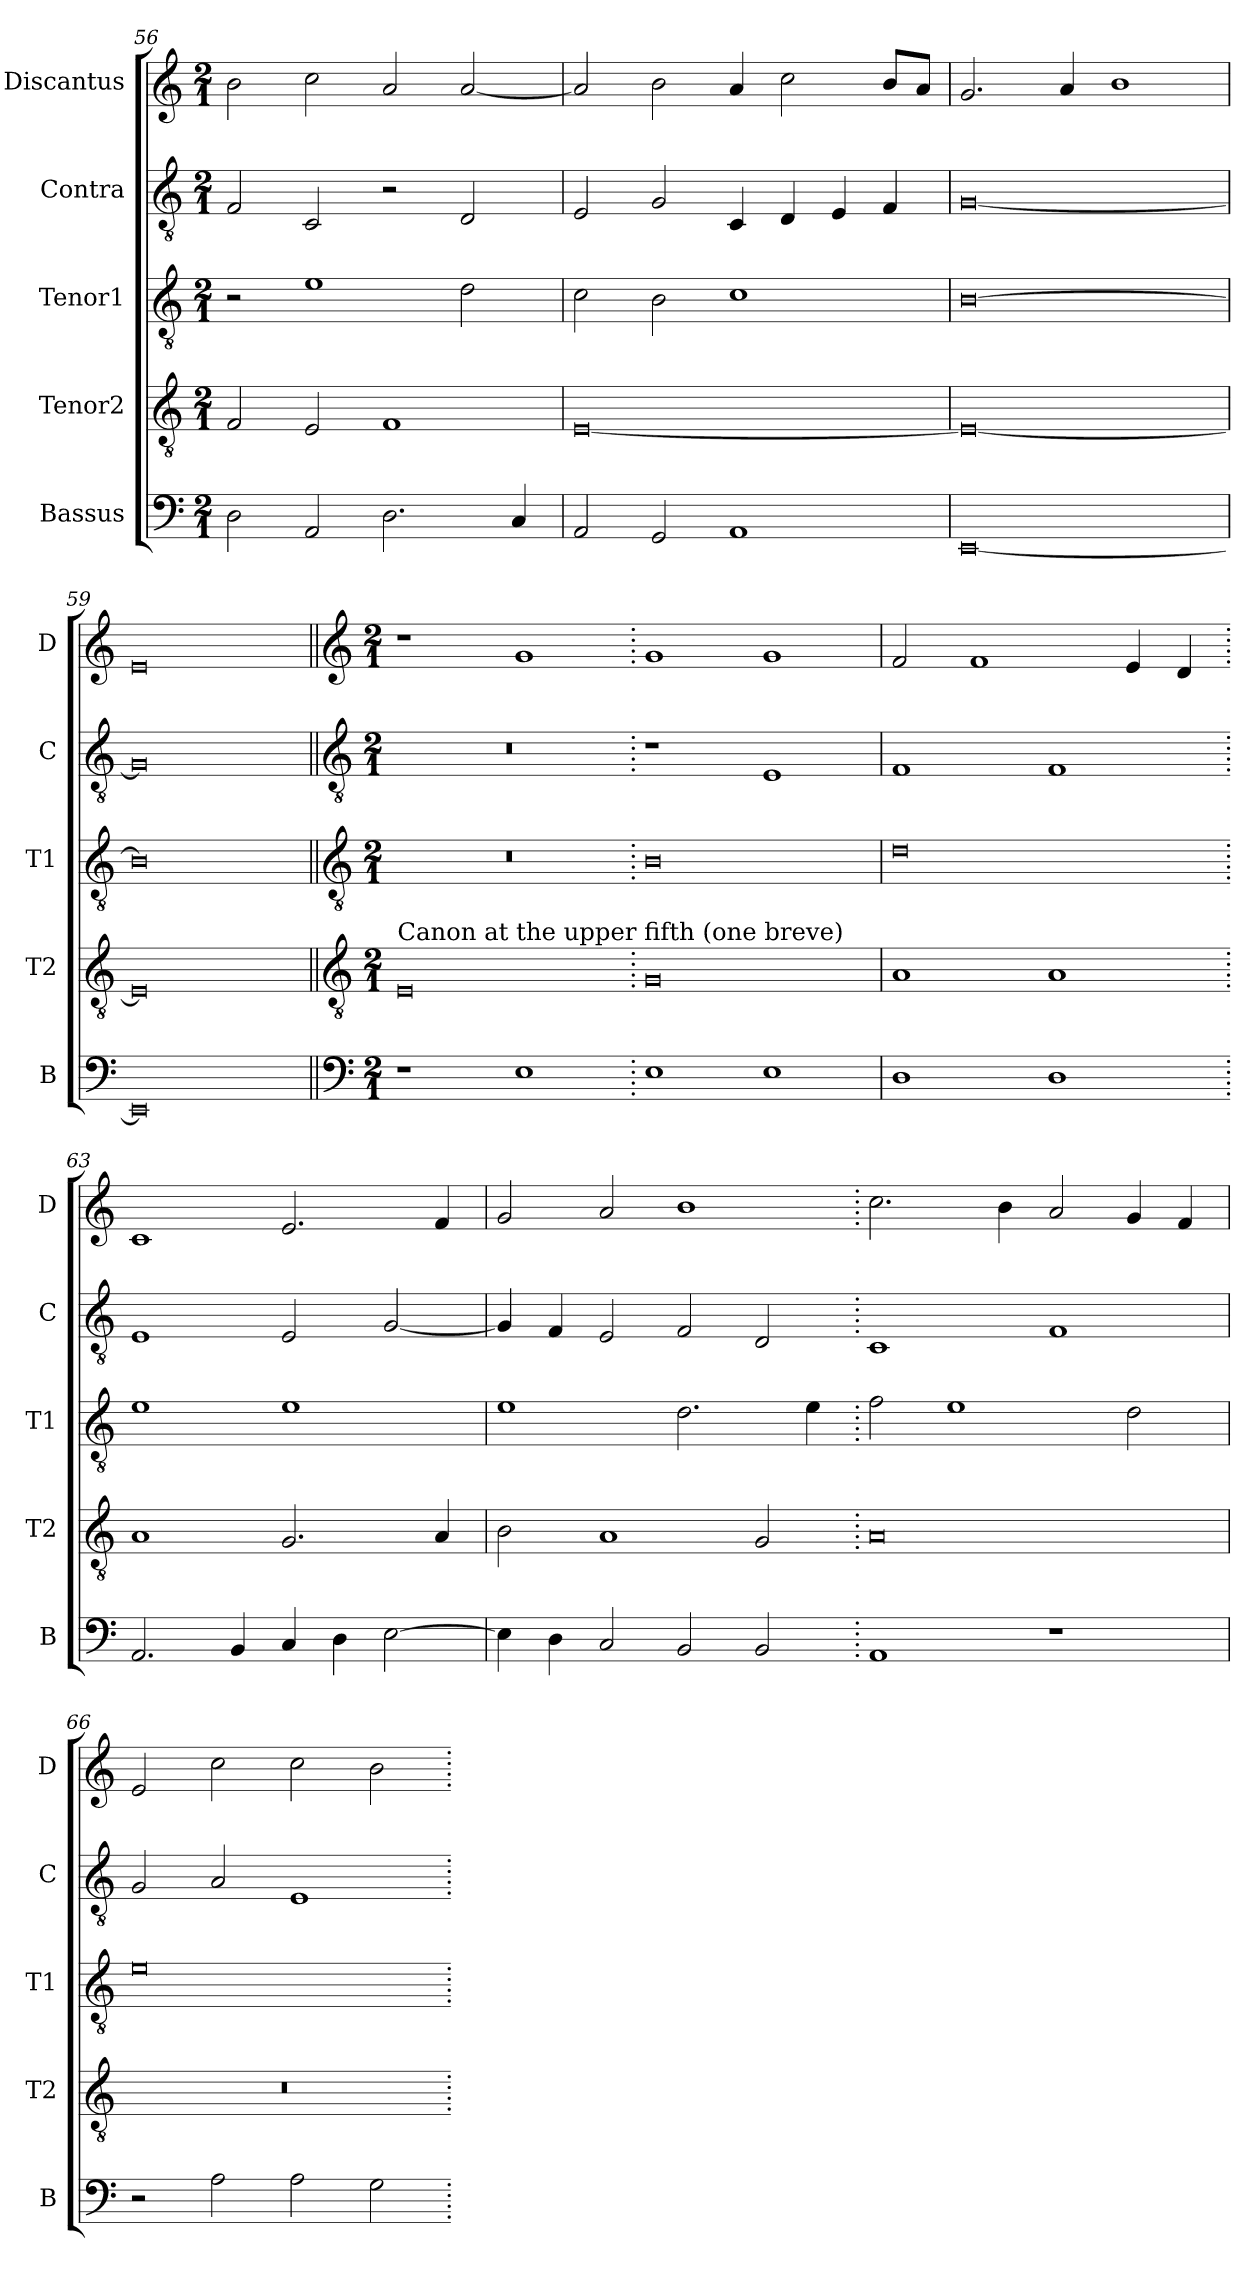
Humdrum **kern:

**kern	**kern	**kern	**kern	**kern
*part5	*part4	*part3	*part2	*part1
*staff5	*staff4	*staff3	*staff2	*staff1
*I"Bassus	*I"Tenor2	*I"Tenor1	*I"Contra	*I"Discantus
*I'B	*I'T2	*I'T1	*I'C	*I'D
*clefF4	*clefGv2	*clefGv2	*clefGv2	*clefG2
*k[]	*k[]	*k[]	*k[]	*k[]
*M2/1	*M2/1	*M2/1	*M2/1	*M2/1
=56	=56	=56	=56	=56
2D\	2F/	2r	2F/	2b\
2AA/	2E/	1e	2C/	2cc\
2.D\	1F	.	2r	2a/
.	.	2d\	2D/	[2a/
4C/	.	.	.	.
=57	=57	=57	=57	=57
2AA/	[0E	2c\	2E/	2a/]
2GG/	.	2B\	2G/	2b\
1AA	.	1c	4C/	4a/
.	.	.	4D/	2cc\
.	.	.	4E/	.
.	.	.	4F/	8b/L
.	.	.	.	8a/J
=58	=58	=58	=58	=58
[0EE	0E_	[0B	[0G	2.g/
.	.	.	.	4a/
.	.	.	.	1b
=59	=59	=59	=59	=59
0EE]	0E]	0B]	0G]	0e
!!LO:LB:g=z
=60||	=60||	=60||	=60||	=60||
*clefF4	*clefGv2	*clefGv2	*clefGv2	*clefG2
*k[]	*k[]	*k[]	*k[]	*k[]
*M2/1	*M2/1	*M2/1	*M2/1	*M2/1
!	!LO:TX:a:t=Canon at the upper fifth (one breve)	!	!	!
1r	0E	0r	0r	1r
1E	.	.	.	1g
=61.	=61.	=61.	=61.	=61.
1E	0G	0B	1r	1g
1E	.	.	1E	1g
=62	=62	=62	=62	=62
1D	1A	0d	1F	2f/
.	.	.	.	1f
1D	1A	.	1F	.
.	.	.	.	4e/
.	.	.	.	4d/
=63.	=63.	=63.	=63.	=63.
2.AA/	1A	1e	1E	1c
4BB/	.	.	.	.
4C/	2.G/	1e	2E/	2.e/
4D\	.	.	.	.
[2E\	.	.	[2G/	.
.	4A/	.	.	4f/
=64	=64	=64	=64	=64
4E\]	2B\	1e	4G/]	2g/
4D\	.	.	4F/	.
2C/	1A	.	2E/	2a/
2BB/	.	2.d\	2F/	1b
2BB/	2G/	.	2D/	.
.	.	4e\	.	.
=65.	=65.	=65.	=65.	=65.
1AA	0A	2f\	1C	2.cc\
.	.	1e	.	.
.	.	.	.	4b\
1r	.	.	1F	2a/
.	.	2d\	.	4g/
.	.	.	.	4f/
=66	=66	=66	=66	=66
2r	0r	0e	2G/	2e/
2A\	.	.	2A/	2cc\
2A\	.	.	1E	2cc\
2G\	.	.	.	2b\
=.	=.	=.	=.	=.
*-	*-	*-	*-	*-
